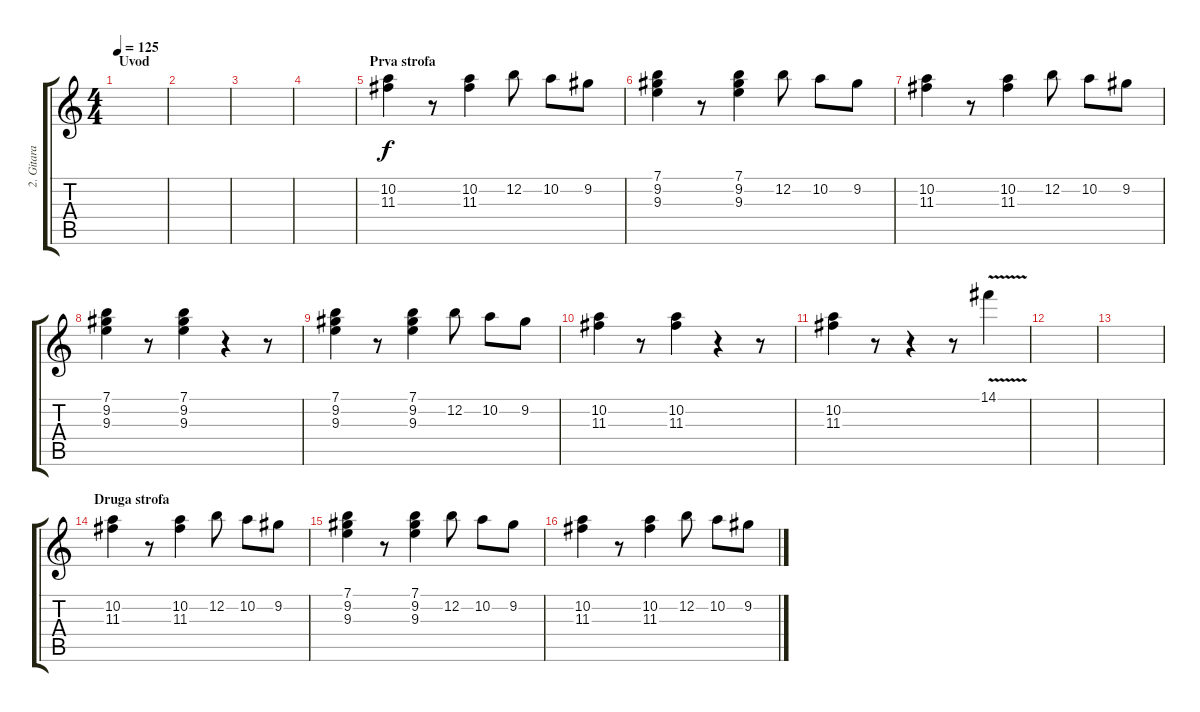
\track ("2. Gitara" "2. Gitara") {instrument acousticguitarsteel}
\staff {score tabs}
\tuning (E4 B3 G3 D3 A2 E2) {hide}
\ts (4 4)
\section ("" "Uvod")
\tempo 125
\clef g2
\ks c
|
|
|
|
\section ("" "Prva strofa")
(10.2 11.3).4 r.8 (10.2 11.3).4 12.2.8 10.2.8 9.2.8 |
(7.1 9.2 9.3).4 r.8 (7.1 9.2 9.3).4 12.2.8 10.2.8 9.2.8 |
(10.2 11.3).4 r.8 (10.2 11.3).4 12.2.8 10.2.8 9.2.8 |
(7.1 9.2 9.3).4 r.8 (7.1 9.2 9.3).4 r.4 r.8 |
(7.1 9.2 9.3).4 r.8 (7.1 9.2 9.3).4 12.2.8 10.2.8 9.2.8 |
(10.2 11.3).4 r.8 (10.2 11.3).4 r.4 r.8 |
(10.2 11.3).4 r.8 r.4 r.8 14.1{v}.4 |
|
|
\section ("" "Druga strofa")
(10.2 11.3).4 r.8 (10.2 11.3).4 12.2.8 10.2.8 9.2.8 |
(7.1 9.2 9.3).4 r.8 (7.1 9.2 9.3).4 12.2.8 10.2.8 9.2.8 |
(10.2 11.3).4 r.8 (10.2 11.3).4 12.2.8 10.2.8 9.2.8
